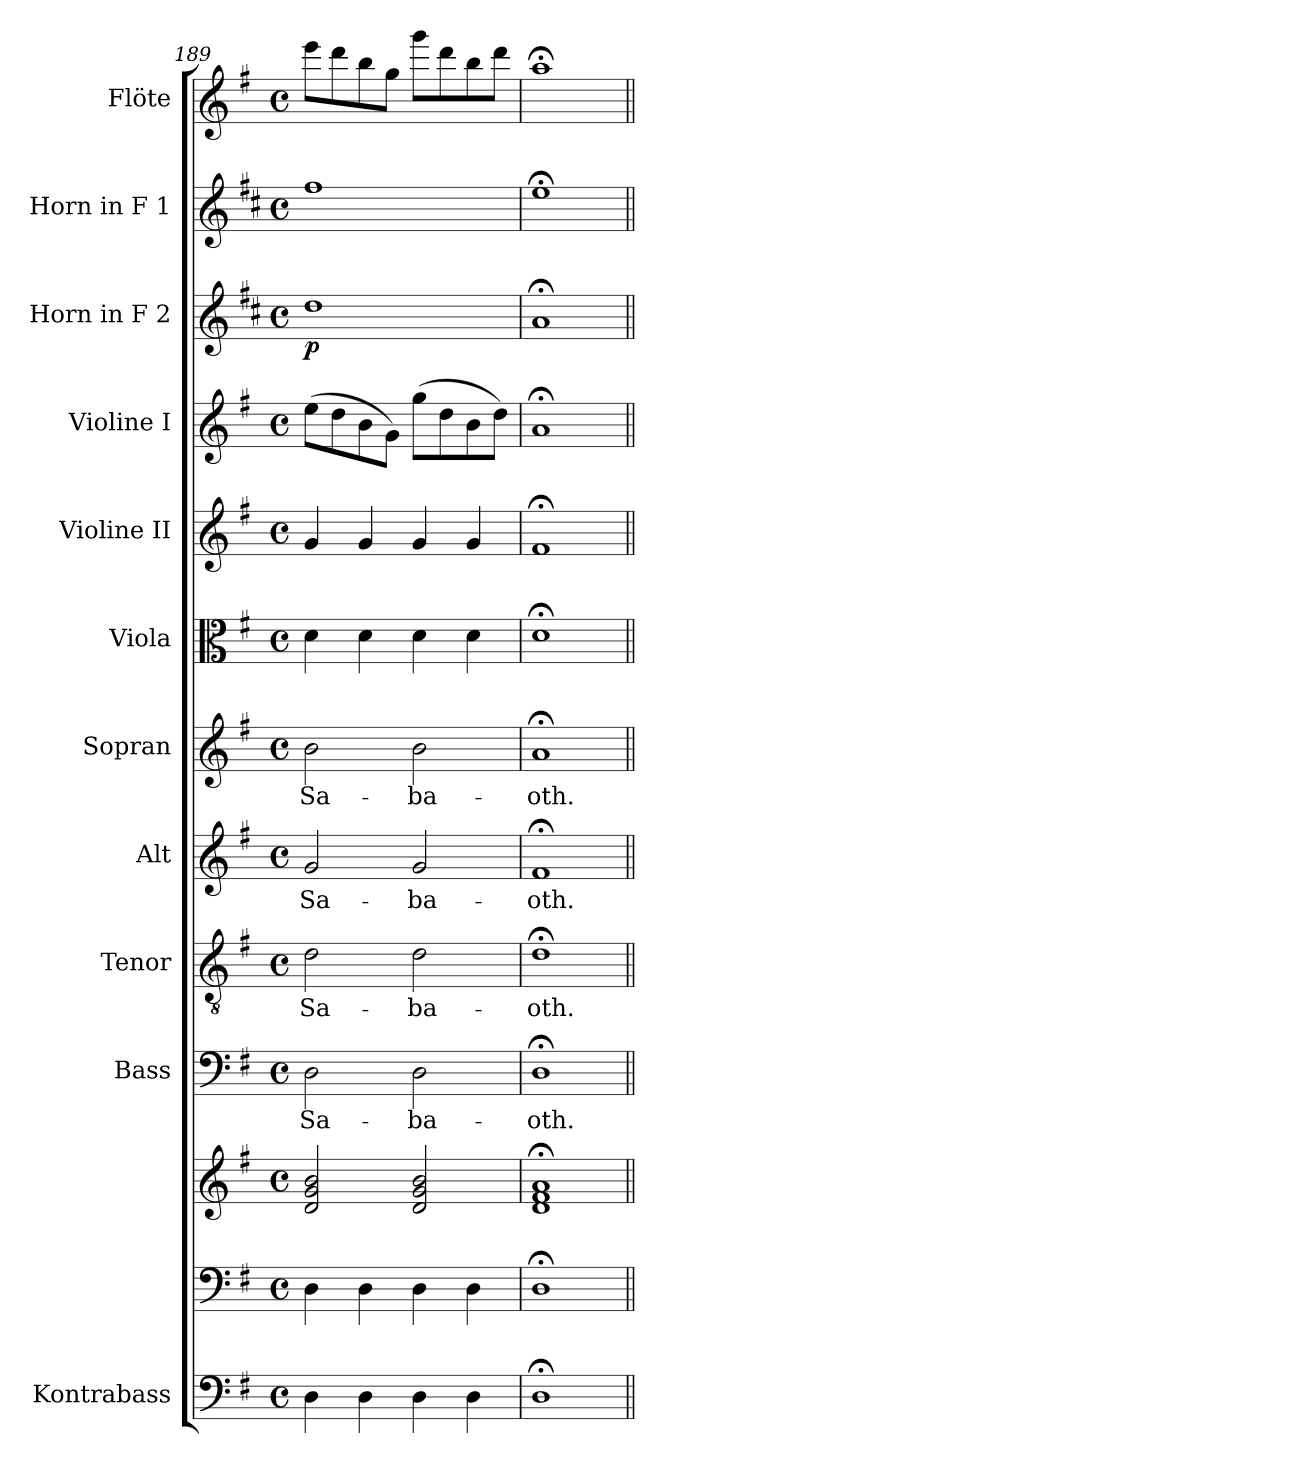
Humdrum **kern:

**kern	**kern	**kern	**kern	**text	**kern	**text	**kern	**text	**kern	**text	**kern	**kern	**kern	**kern	**dynam	**kern	**kern
*part12	*part11	*part11	*part10	*part10	*part9	*part9	*part8	*part8	*part7	*part7	*part6	*part5	*part4	*part3	*part3	*part2	*part1
*staff13	*staff12	*staff11	*staff10	*staff10	*staff9	*staff9	*staff8	*staff8	*staff7	*staff7	*staff6	*staff5	*staff4	*staff3	*staff3	*staff2	*staff1
*I"Kontrabass	*	*	*I"Bass	*	*I"Tenor	*	*I"Alt	*	*I"Sopran	*	*I"Viola	*I"Violine II	*I"Violine I	*I"Horn in F 2	*	*I"Horn in F 1	*I"Flöte
*I'Kb.	*	*	*I'B.	*	*I'T.	*	*I'A.	*	*I'S.	*	*I'Vla.	*I'Vl. II	*I'Vl. I	*	*	*	*I'Fl.
*clefF4	*clefF4	*clefG2	*clefF4	*	*clefGv2	*	*clefG2	*	*clefG2	*	*clefC3	*clefG2	*clefG2	*clefG2	*	*clefG2	*clefG2
*ITrd7c12	*	*	*	*	*	*	*	*	*	*	*	*	*	*ITrd4c7	*	*ITrd4c7	*
*k[f#]	*k[f#]	*k[f#]	*k[f#]	*	*k[f#]	*	*k[f#]	*	*k[f#]	*	*k[f#]	*k[f#]	*k[f#]	*k[f#]	*	*k[f#]	*k[f#]
*G:	*G:	*G:	*G:	*	*G:	*	*G:	*	*G:	*	*G:	*G:	*G:	*G:	*	*G:	*G:
*M4/4	*M4/4	*M4/4	*M4/4	*	*M4/4	*	*M4/4	*	*M4/4	*	*M4/4	*M4/4	*M4/4	*M4/4	*	*M4/4	*M4/4
*met(c)	*met(c)	*met(c)	*met(c)	*	*met(c)	*	*met(c)	*	*met(c)	*	*met(c)	*met(c)	*met(c)	*met(c)	*	*met(c)	*met(c)
=189	=189	=189	=189	=189	=189	=189	=189	=189	=189	=189	=189	=189	=189	=189	=189	=189	=189
!	!	!	!	!LO:LY:b	!	!LO:LY:b	!	!LO:LY:b	!	!LO:LY:b	!	!	!	!	!LO:DY:b	!	!
4DD\	4D\	2d/ 2g/ 2b/	2D\	Sa-	2d\	Sa-	2g/	Sa-	2b\	Sa-	4d\	4g/	(>8ee\L	1g	p	1b	8eee\L
.	.	.	.	.	.	.	.	.	.	.	.	.	8dd\	.	.	.	8ddd\
4DD\	4D\	.	.	.	.	.	.	.	.	.	4d\	4g/	8b\	.	.	.	8bb\
.	.	.	.	.	.	.	.	.	.	.	.	.	8g\J)	.	.	.	8gg\J
!	!	!	!	!LO:LY:b	!	!LO:LY:b	!	!LO:LY:b	!	!LO:LY:b	!	!	!	!	!	!	!
4DD\	4D\	2d/ 2g/ 2b/	2D\	-ba-	2d\	-ba-	2g/	-ba-	2b\	-ba-	4d\	4g/	(>8gg\L	.	.	.	8ggg\L
.	.	.	.	.	.	.	.	.	.	.	.	.	8dd\	.	.	.	8ddd\
4DD\	4D\	.	.	.	.	.	.	.	.	.	4d\	4g/	8b\	.	.	.	8bb\
.	.	.	.	.	.	.	.	.	.	.	.	.	8dd\J)	.	.	.	8ddd\J
=190	=190	=190	=190	=190	=190	=190	=190	=190	=190	=190	=190	=190	=190	=190	=190	=190	=190
!	!	!	!	!LO:LY:b	!	!LO:LY:b	!	!LO:LY:b	!	!LO:LY:b	!	!	!	!	!	!	!
1DD;<	1D;<	1d;< 1f#;< 1a;<	1D;<	-oth.	1d;<	-oth.	1f#;<	-oth.	1a;<	-oth.	1d;<	1f#;<	1a;<	1d;<	.	1a;<	1aa;<
=||	=||	=||	=||	=||	=||	=||	=||	=||	=||	=||	=||	=||	=||	=||	=||	=||	=||
*-	*-	*-	*-	*-	*-	*-	*-	*-	*-	*-	*-	*-	*-	*-	*-	*-	*-
